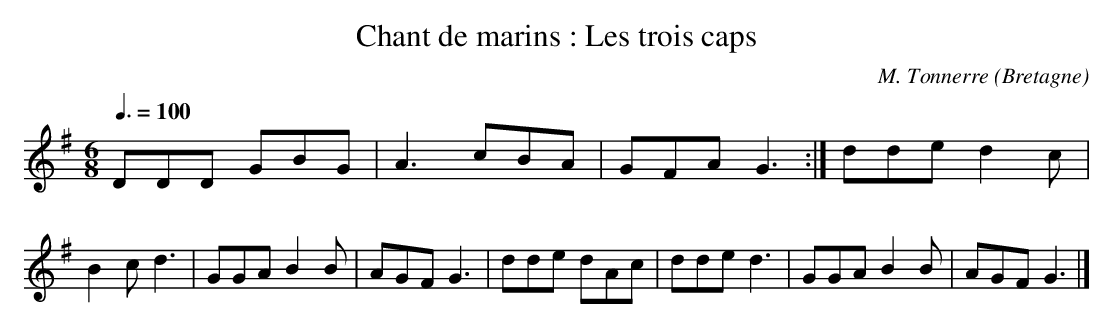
X:1
T:Chant de marins : Les trois caps
C:M. Tonnerre
O:Bretagne
M:6/8
L:1/8
Q:3/8=100
K:G
DDD GBG | A3 cBA | GFA G3 :| dde d2 c | B2 c d3 |\
GGA B2 B | AGF G3 | dde dAc | dde d3 | GGA B2 B | AGF G3 |]
